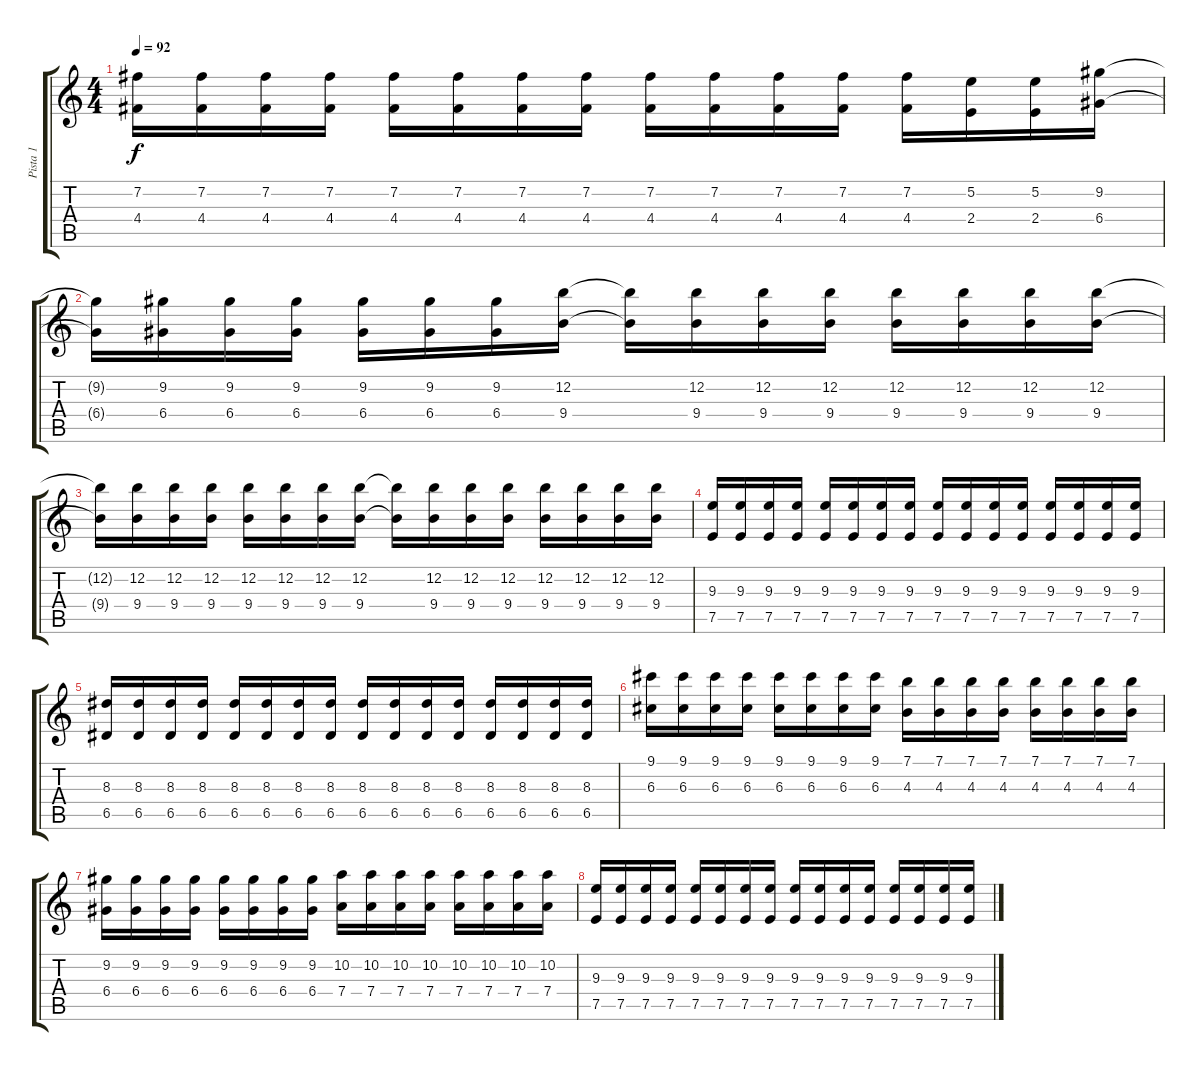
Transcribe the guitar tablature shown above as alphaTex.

\track ("Pista 1" "Pista 1") {instrument overdrivenguitar}
\staff {score tabs}
\tuning (E4 B3 G3 D3 A2 E2) {hide}
\ts (4 4)
\tempo 92
\clef g2
\ks c
(7.2{t} 4.4{t}).16{dy f} (7.2 4.4).16 (7.2 4.4).16 (7.2 4.4).16 (7.2 4.4).16 (7.2 4.4).16 (7.2 4.4).16 (7.2 4.4).16 (7.2 4.4).16 (7.2 4.4).16 (7.2 4.4).16 (7.2 4.4).16 (7.2 4.4).16 (5.2 2.4).16 (5.2 2.4).16 (9.2 6.4).16 |
(9.2{t} 6.4{t}).16 (9.2 6.4).16 (9.2 6.4).16 (9.2 6.4).16 (9.2 6.4).16 (9.2 6.4).16 (9.2 6.4).16 (12.2 9.4).16 (12.2{t} 9.4{t}).16 (12.2 9.4).16 (12.2 9.4).16 (12.2 9.4).16 (12.2 9.4).16 (12.2 9.4).16 (12.2 9.4).16 (12.2 9.4).16 |
(12.2{t} 9.4{t}).16 (12.2 9.4).16 (12.2 9.4).16 (12.2 9.4).16 (12.2 9.4).16 (12.2 9.4).16 (12.2 9.4).16 (12.2 9.4).16 (12.2{t} 9.4{t}).16 (12.2 9.4).16 (12.2 9.4).16 (12.2 9.4).16 (12.2 9.4).16 (12.2 9.4).16 (12.2 9.4).16 (12.2 9.4).16 |
(9.3 7.5).16 (9.3 7.5).16 (9.3 7.5).16 (9.3 7.5).16 (9.3 7.5).16 (9.3 7.5).16 (9.3 7.5).16 (9.3 7.5).16 (9.3 7.5).16 (9.3 7.5).16 (9.3 7.5).16 (9.3 7.5).16 (9.3 7.5).16 (9.3 7.5).16 (9.3 7.5).16 (9.3 7.5).16 |
(8.3 6.5).16 (8.3 6.5).16 (8.3 6.5).16 (8.3 6.5).16 (8.3 6.5).16 (8.3 6.5).16 (8.3 6.5).16 (8.3 6.5).16 (8.3 6.5).16 (8.3 6.5).16 (8.3 6.5).16 (8.3 6.5).16 (8.3 6.5).16 (8.3 6.5).16 (8.3 6.5).16 (8.3 6.5).16 |
(9.1 6.3).16 (9.1 6.3).16 (9.1 6.3).16 (9.1 6.3).16 (9.1 6.3).16 (9.1 6.3).16 (9.1 6.3).16 (9.1 6.3).16 (7.1 4.3).16 (7.1 4.3).16 (7.1 4.3).16 (7.1 4.3).16 (7.1 4.3).16 (7.1 4.3).16 (7.1 4.3).16 (7.1 4.3).16 |
(9.2 6.4).16 (9.2 6.4).16 (9.2 6.4).16 (9.2 6.4).16 (9.2 6.4).16 (9.2 6.4).16 (9.2 6.4).16 (9.2 6.4).16 (10.2 7.4).16 (10.2 7.4).16 (10.2 7.4).16 (10.2 7.4).16 (10.2 7.4).16 (10.2 7.4).16 (10.2 7.4).16 (10.2 7.4).16 |
(9.3 7.5).16 (9.3 7.5).16 (9.3 7.5).16 (9.3 7.5).16 (9.3 7.5).16 (9.3 7.5).16 (9.3 7.5).16 (9.3 7.5).16 (9.3 7.5).16 (9.3 7.5).16 (9.3 7.5).16 (9.3 7.5).16 (9.3 7.5).16 (9.3 7.5).16 (9.3 7.5).16 (9.3 7.5).16
